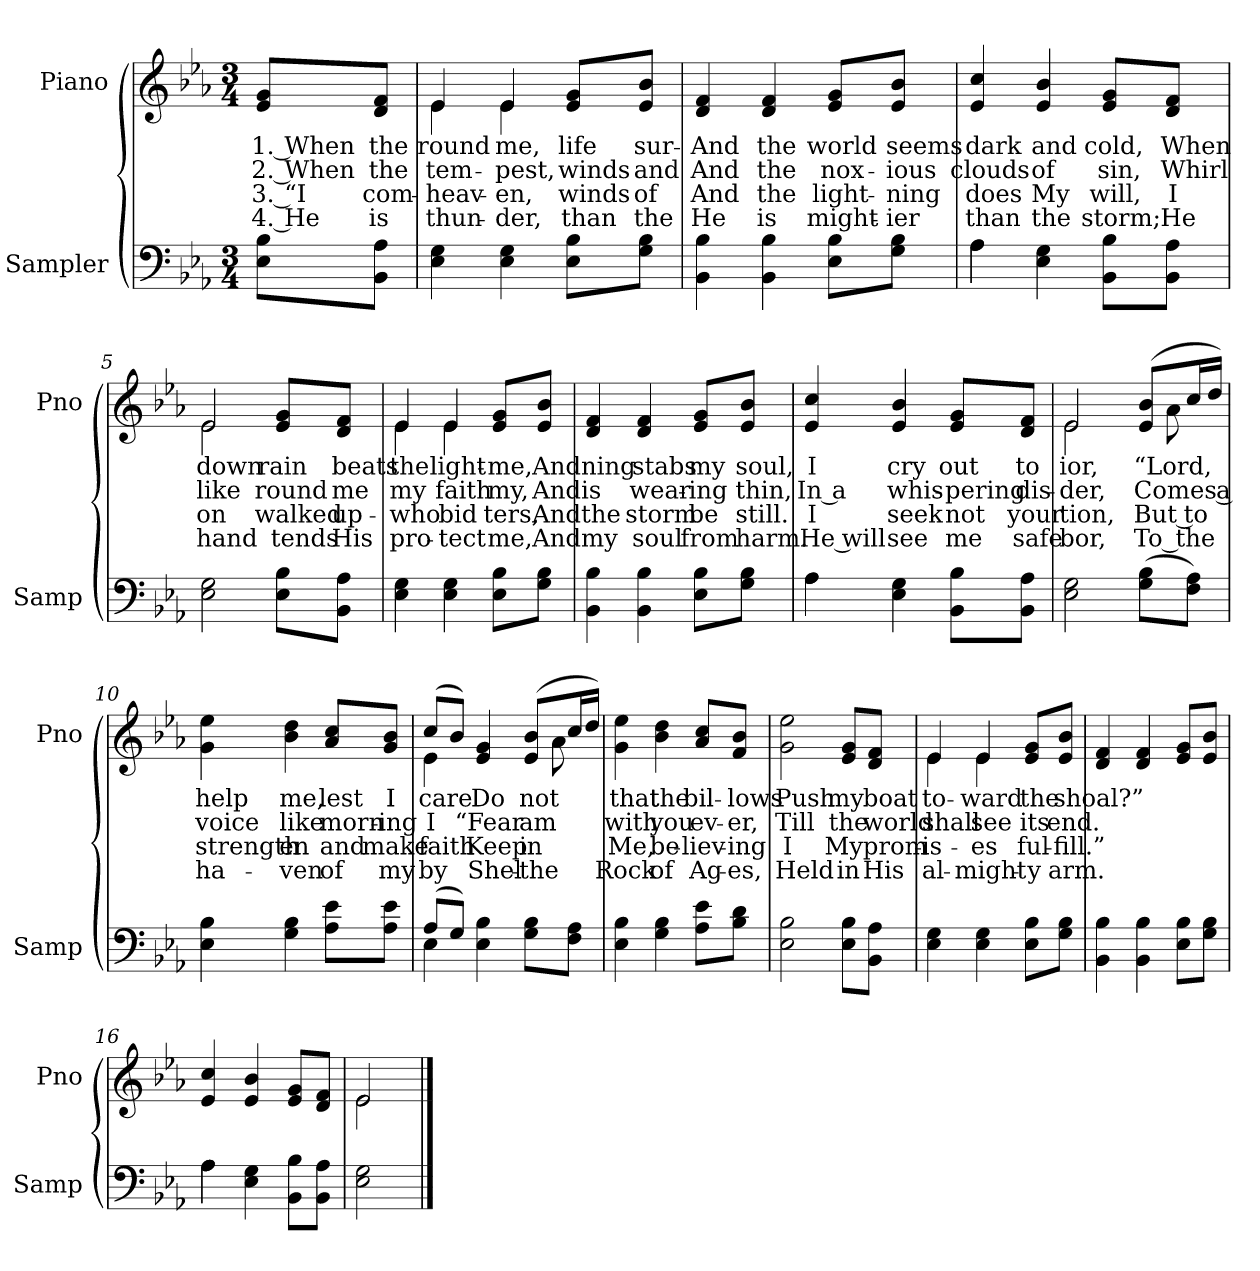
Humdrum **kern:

**kern	**kern	**text	**text	**text	**text
*part2	*part1	*part1	*part1	*part1	*part1
*staff2	*staff1	*staff1	*staff1	*staff1	*staff1
*I"Sampler	*I"Piano	*	*	*	*
*I'Samp	*I'Pno	*	*	*	*
*clefF4	*clefG2	*	*	*	*
*k[b-e-a-]	*k[b-e-a-]	*	*	*	*
*E-:	*E-:	*	*	*	*
*M3/4	*M3/4	*	*	*	*
=1	=1	=1	=1	=1	=1
8E-\ 8B-\L	8e-/ 8g/L	1. When	2. When	3. “I	4. He
8BB-\ 8A-\J	8d/ 8f/J	the	the	com-	is
=2	=2	=2	=2	=2	=2
*	*^	*	*	*	*
4E- 4G	4e-/	4e-	-round	tem-	heav-	thun-
4E- 4G	4e-/	4e-	me,	-pest,	-en,	-der,
8E-\ 8B-\L	8e-/ 8g/L	4ryy	life	winds	winds	than
8G\ 8B-\J	8e-/ 8b-/J	.	sur-	and	of	the
*	*v	*v	*	*	*	*
=3	=3	=3	=3	=3	=3
4BB- 4B-	4d 4f	And	And	And	He
4BB- 4B-	4d 4f	the	the	the	is
8E-\ 8B-\L	8e-/ 8g/L	world	nox-	light-	might-
8G\ 8B-\J	8e-/ 8b-/J	seems	-ious	-ning	-ier
=4	=4	=4	=4	=4	=4
*^	*	*	*	*	*
4A-\	4A-	4e- 4cc	dark	clouds	does	than
4E- 4G	2ryy	4e- 4b-	and	of	My	the
8BB-\ 8B-\L	.	8e-/ 8g/L	cold,	sin,	will,	storm;
8BB-\ 8A-\J	.	8d/ 8f/J	When	Whirl	I	He
*v	*v	*	*	*	*	*
=5	=5	=5	=5	=5	=5
*	*^	*	*	*	*
2E-\ 2G\	2e-/	2e-	down	like	-on	hand
8E-\ 8B-\L	8e-/ 8g/L	4ryy	rain	-round	walked	-tends
8BB-\ 8A-\J	8d/ 8f/J	.	beats	me	up-	His
=6	=6	=6	=6	=6	=6	=6
4E- 4G	4e-/	4e-	the	my	who	pro-
4E- 4G	4e-/	4e-	light-	faith	bid	-tect
8E-\ 8B-\L	8e-/ 8g/L	4ryy	me,	-my,	-ters,	me,
8G\ 8B-\J	8e-/ 8b-/J	.	And	And	And	And
*	*v	*v	*	*	*	*
=7	=7	=7	=7	=7	=7
4BB- 4B-	4d 4f	-ning	is	the	my
4BB- 4B-	4d 4f	stabs	wear-	storm	soul
8E-\ 8B-\L	8e-/ 8g/L	my	-ing	be	from
8G\ 8B-\J	8e-/ 8b-/J	soul,	thin,	still.	harm.
=8	=8	=8	=8	=8	=8
*^	*	*	*	*	*
4A-\	4A-	4e- 4cc	I	In a	I	He will
4E- 4G	2ryy	4e- 4b-	cry	whis-	seek	see
8BB-\ 8B-\L	.	8e-/ 8g/L	out	-pering	not	me
8BB-\ 8A-\J	.	8d/ 8f/J	to	dis-	your	safe
*v	*v	*	*	*	*	*
=9	=9	=9	=9	=9	=9
*	*^	*	*	*	*
2E- 2G	2e-/	2e-	-ior,	-der,	-tion,	-bor,
(8G\ 8B-\L	(8e-/ 8b-/L	8a-	“Lord,	Comes a	But to	To the
8F\ 8A-\J)	16cc/L	8ryy	.	.	.	.
.	16dd/JJ)	.	.	.	.	.
*	*v	*v	*	*	*	*
=10	=10	=10	=10	=10	=10
4E- 4B-	4g 4ee-	help	voice	strength-	ha-
4G 4B-	4b- 4dd	me,	like	-en	-ven
8A-\ 8e-\L	8a-/ 8cc/L	lest	morn-	and	of
8A-\ 8e-\J	8g/ 8b-/J	I	-ing	make	my
=11	=11	=11	=11	=11	=11
*^	*^	*	*	*	*
(8A-/L	4E-	(8cc/L	4e-	care	I	faith	by
8G/J)	.	8b-/J)	.	.	.	.	.
4E- 4B-	2ryy	4e- 4g	4ryy	Do	“Fear	Keep	Shel-
8G\ 8B-\L	.	(8e-/ 8b-/L	8a-	not	am	in	the
8F\ 8A-\J	.	16cc/L	8ryy	.	.	.	.
.	.	16dd/JJ)	.	.	.	.	.
*v	*v	*	*	*	*	*	*
*	*v	*v	*	*	*	*
=12	=12	=12	=12	=12	=12
4E- 4B-	4g 4ee-	that	with	Me,	Rock
4G 4B-	4b- 4dd	the	you	be-	of
8A-\ 8e-\L	8a-/ 8cc/L	bil-	ev-	-liev-	Ag-
8B-\ 8d\J	8f/ 8b-/J	-lows	-er,	-ing	-es,
=13	=13	=13	=13	=13	=13
2E- 2B-	2g 2ee-	Push	Till	I	Held
8E-\ 8B-\L	8e-/ 8g/L	my	the	My	in
8BB-\ 8A-\J	8d/ 8f/J	boat	world	prom-	His
=14	=14	=14	=14	=14	=14
*	*^	*	*	*	*
4E- 4G	4e-/	4e-	to-	shall	-is-	al-
4E- 4G	4e-/	4e-	-ward	see	-es	-might-
8E-\ 8B-\L	8e-/ 8g/L	4ryy	the	its	ful-	-y
8G\ 8B-\J	8e-/ 8b-/J	.	shoal?”	end.	-fill.”	arm.
*	*v	*v	*	*	*	*
=15	=15	=15	=15	=15	=15
4BB- 4B-	4d 4f	.	.	.	.
4BB- 4B-	4d 4f	.	.	.	.
8E-\ 8B-\L	8e-/ 8g/L	.	.	.	.
8G\ 8B-\J	8e-/ 8b-/J	.	.	.	.
=16	=16	=16	=16	=16	=16
*^	*	*	*	*	*
4A-\	4A-	4e- 4cc	.	.	.	.
4E- 4G	2ryy	4e- 4b-	.	.	.	.
8BB-\ 8B-\L	.	8e-/ 8g/L	.	.	.	.
8BB-\ 8A-\J	.	8d/ 8f/J	.	.	.	.
*v	*v	*	*	*	*	*
=17	=17	=17	=17	=17	=17
*	*^	*	*	*	*
2E- 2G	2e-/	2e-	.	.	.	.
*	*v	*v	*	*	*	*
==	==	==	==	==	==
*-	*-	*-	*-	*-	*-
